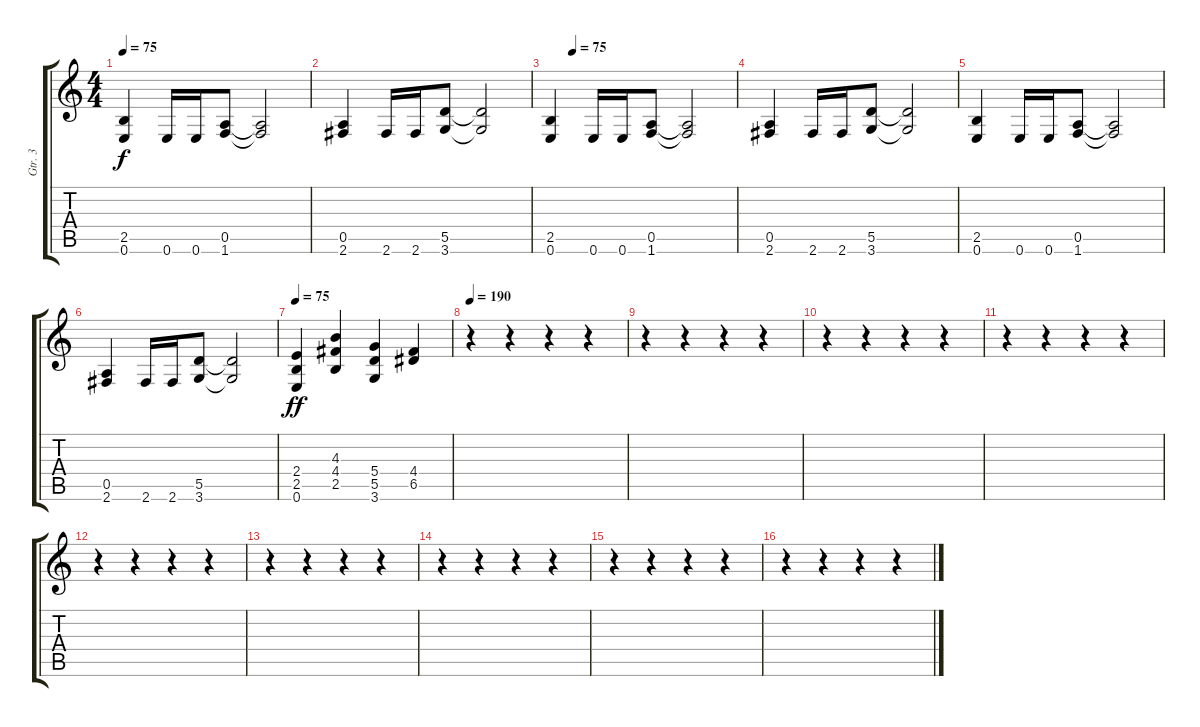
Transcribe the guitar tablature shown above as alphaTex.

\track ("Gtr. 3" "Gtr. 3") {instrument distortionguitar}
\staff {score tabs}
\tuning (E4 B3 G3 D3 A2 E2) {hide}
\ts (4 4)
\tempo 75
\clef g2
\ks c
(2.5 0.6).4{dy f} 0.6.16 0.6.16 (0.5 1.6).8 (0.5{t} 1.6{t}).2 |
(0.5 2.6).4 2.6.16 2.6.16 (5.5 3.6).8 (5.5{t} 3.6{t}).2 |
\tempo (75 0.125)
(2.5 0.6).4 0.6.16 0.6.16 (0.5 1.6).8 (0.5{t} 1.6{t}).2 |
(0.5 2.6).4 2.6.16 2.6.16 (5.5 3.6).8 (5.5{t} 3.6{t}).2 |
(2.5 0.6).4 0.6.16 0.6.16 (0.5 1.6).8 (0.5{t} 1.6{t}).2 |
(0.5 2.6).4 2.6.16 2.6.16 (5.5 3.6).8 (5.5{t} 3.6{t}).2 |
\tempo 75
(2.4 2.5 0.6).4{dy ff} (4.3 4.4 2.5).4 (5.4 5.5 3.6).4 (4.4 6.5).4 |
\tempo 190
r.4 r.4 r.4 r.4 |
r.4 r.4 r.4 r.4 |
r.4 r.4 r.4 r.4 |
r.4 r.4 r.4 r.4 |
r.4 r.4 r.4 r.4 |
r.4 r.4 r.4 r.4 |
r.4 r.4 r.4 r.4 |
r.4 r.4 r.4 r.4 |
r.4 r.4 r.4 r.4
